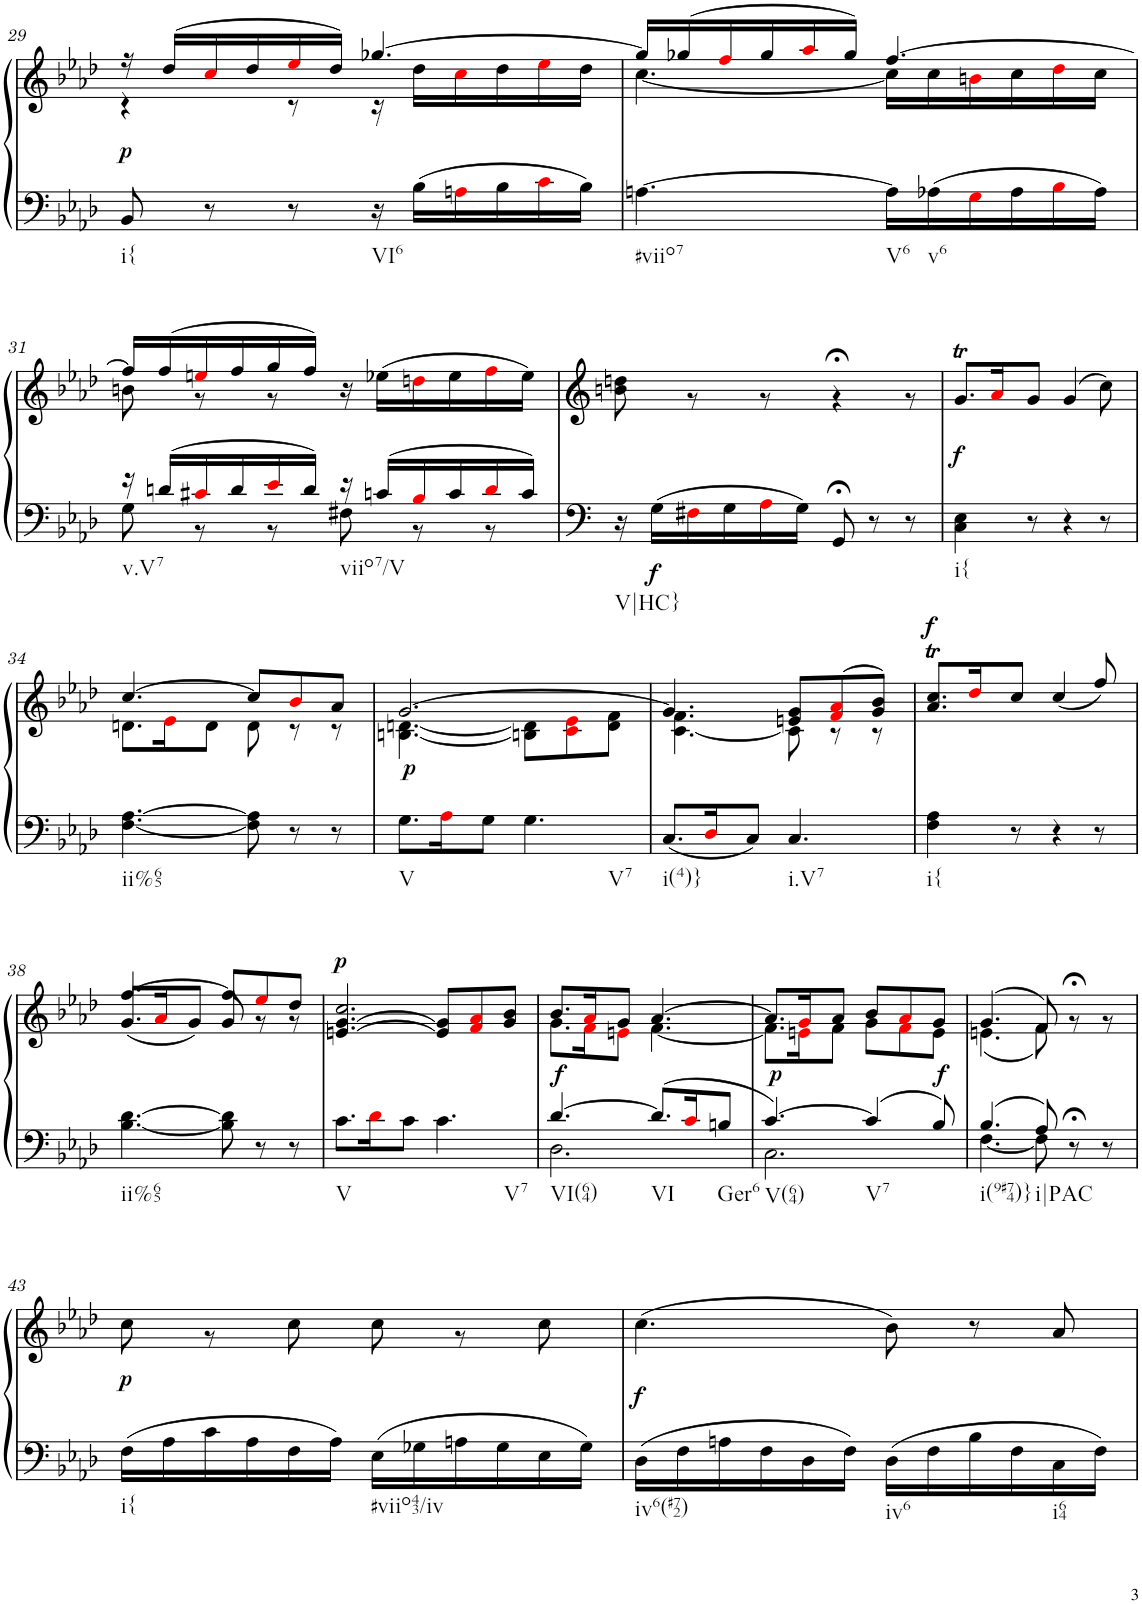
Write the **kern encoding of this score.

**kern	**kern	**dynam
*part1	*part1	*part1
*staff2	*staff1	*staff1/2
*I"Klavier linke Hand	*	*
!!LO:PB:g=z
*clefF4	*clefF4	*
*k[b-e-a-d-]	*k[b-e-a-d-]	*
*M6/8	*M6/8	*
=29	=29	=29
*	*^	*
!LO:TX:b:t=i{	!	!	!
!	!	!	!LO:DY:b
8BB-/	16r	4r	p
.	(16dd-/LL	.	.
8r	16cci/	.	.
.	16dd-/	.	.
8r	16ee-i/	8r	.
.	16dd-/JJ)	.	.
!LO:TX:b:t=VI6	!	!	!
16r	[4.gg-X/	16r	.
16B-\LL	.	16dd-\LL	.
16Ani\	.	16cci\	.
16B-\	.	16dd-\	.
16ci\	.	16ee-i\	.
16B-\JJ	.	16dd-\JJ	.
=30	=30	=30	=30
!LO:TX:b:t=#viio7	!	!	!
[4.An\	16gg-/LL]	[4.cc\	.
.	(16gg-X/	.	.
.	16ffi/	.	.
.	16gg-/	.	.
.	16aa-i/	.	.
.	16gg-/JJ)	.	.
!LO:TX:b:t=V6	!	!	!
16A\LL]	[4.ff/	16cc\LL]	.
!LO:TX:b:t=v6	!	!	!
16A-X\	.	16cc\	.
16Gi\	.	16bni\	.
16A-\	.	16cc\	.
16B-i\	.	16dd-i\	.
16A-\JJ	.	16cc\JJ	.
!!LO:LB:g=z	!!
=31	=31	=31	=31
*^	*	*	*
!LO:TX:b:t=v.V7	!	!	!	!
16r	8G\	16ff/LL]	8bn\	.
16dn/LL	.	(16ff/	.	.
16c#Xi/	8r	16eeni/	8r	.
16d/	.	16ff/	.	.
16e-i/	8r	16gg/	8r	.
16d/JJ	.	16ff/JJ)	.	.
!LO:TX:b:t=viio7/V	!	!	!	!
16r	8F#X\	16r	4.ryy	.
16cn/LL	.	(16ee-X\LL	.	.
16B-i/	8r	16ddni\	.	.
16c/	.	16ee-\	.	.
16di/	8r	16ffi\	.	.
16c/JJ	.	16ee-\JJ)	.	.
*v	*v	*	*	*
=32	=32	=32	=32
!LO:TX:b:t=V|HC}	!	!	!
16r	2.ryy	8bn\ 8ddn\	.
!	!	!	!LO:DY:b=2
16G\LL	.	.	f
16F#Xi\	.	8r	.
16G\	.	.	.
16A-i\	.	8r	.
16G\JJ	.	.	.
8GG;</	.	4r;<	.
8r	.	.	.
8r	.	8r	.
=33	=33	=33	=33
!LO:TX:b:t=i{	!	!	!
!	!	!	!LO:DY:b
*	*v	*v	*
4C\ 4E-\	8.gt/L	f
.	16a-i/K	.
8r	8g/J	.
4r	(4g/	.
8r	8cc\)	.
!!LO:LB:g=z
=34	=34	=34
*	*^	*
!LO:TX:b:t=ii%65	!	!	!
[4.F\ [4.A-\	[4.cc/	8.dn\L	.
.	.	16e-i\K	.
.	.	8d\J	.
8F\] 8A-\]	8cc/L]	8d\	.
8r	8b-i/	8r	.
8r	8a-/J	8r	.
=35	=35	=35	=35
!LO:TX:b:t=V	!	!	!
!	!	!	!LO:DY:b
8.G\L	[2.g/	[4.Bn\ [4.dn\	p
16A-i\K	.	.	.
8G\J	.	.	.
!LO:TX:b:t=V7	!	!	!
4.G\	.	8Bn\] 8d\]L	.
.	.	8ci\ 8e-i\	.
.	.	8d\ 8f\J	.
=36	=36	=36	=36
!LO:TX:b:t=i(4)}	!	!	!
8.C/L	4.g/]	[4.c\ 4.f\	.
16D-i/K	.	.	.
8C/J	.	.	.
!LO:TX:b:t=i.V7	!	!	!
4.C/	8en/ 8g/L	8c\]	.
.	(8fi/ 8a-i/	8r	.
.	8g/ 8b-/J)	8r	.
=37	=37	=37	=37
!LO:TX:b:t=i{	!	!	!
!	!	!	!LO:DY:a
4F\ 4A-\	2.ryy	8.a-/T 8.cc/TL	f
.	.	16dd-i/K	.
8r	.	8cc/J	.
4r	.	(4cc/	.
8r	.	8ff/)	.
!!LO:LB:g=z	!!
=38	=38	=38	=38
!LO:TX:b:t=ii%65	!	!	!
[4.B-\ [4.d-\	[4.ff/	(8.g/L	.
.	.	16a-i/K	.
.	.	8g/J)	.
8B-\] 8d-\]	8ff/L]	8g/	.
8r	8ee-i/	8r	.
8r	8dd-/J	8r	.
=39	=39	=39	=39
!LO:TX:b:t=V	!	!	!
!	!	!	!LO:DY:a
8.c\L	2.cc/	[4.en/ [4.g/	p
16d-i\K	.	.	.
8c\J	.	.	.
!LO:TX:b:t=V7	!	!	!
4.c\	.	8e/] 8g/]L	.
.	.	8fi/ 8a-i/	.
.	.	8g/ 8b-/J	.
=40	=40	=40	=40
*^	*	*	*
!LO:TX:b:t=VI(64)	!	!	!	!
!	!	!	!	!LO:DY:b
[4.d-/	2.D-\	8.b-/L	8.g\L	f
.	.	16a-i/K	16fi\K	.
.	.	8g/J	8eni\J	.
!LO:TX:b:t=VI	!	!	!	!
8.d-/L]	.	[4.a-/	[4.f\	.
16ci/K	.	.	.	.
!LO:TX:b:t=Ger6	!	!	!	!
8Bn/J	.	.	.	.
=41	=41	=41	=41	=41
!LO:TX:b:t=V(64)	!	!	!	!
!	!	!	!	!LO:DY:b
[4.c/	2.C\	8.a-/L]	8.f\L]	p
.	.	16gi/K	16eni\K	.
.	.	8a-/J	8f\J	.
!LO:TX:b:t=V7	!	!	!	!
4c/]	.	8b-/L	8g\L	.
.	.	8a-i/	8fi\	.
!	!	!	!	!LO:DY:b
8B-/	.	8g/J	8e\J	f
=42	=42	=42	=42	=42
!LO:TX:b:t=i(9#74)}	!	!	!	!
4.B-/	[4.F\	(4.g/	(4.en\	.
!LO:TX:b:t=i|PAC	!	!	!	!
8A-/	8F\]	8f/)	8f\)	.
8r;<	4ryy	8ryy	8r;<	.
8r	.	8ryy	8r	.
*v	*v	*	*	*
!!LO:LB:g=z	!!
=43	=43	=43	=43
!LO:TX:b:t=i{	!	!	!
!	!	!	!LO:DY:b
16F\LL	2.ryy	8cc\	p
16A-\	.	.	.
16c\	.	8r	.
16A-\	.	.	.
16F\	.	8cc\	.
16A-\JJ	.	.	.
!LO:TX:b:t=#viio43/iv	!	!	!
16E-\LL	.	8cc\	.
16G-X\	.	.	.
16An\	.	8r	.
16G-\	.	.	.
16E-\	.	8cc\	.
16G-\JJ	.	.	.
*	*v	*v	*
=44	=44	=44
!LO:TX:b:t=iv6(#72)	!	!
!	!	!LO:DY:b
16D-\LL	(4.cc\	f
16F\	.	.
16An\	.	.
16F\	.	.
16D-\	.	.
16F\JJ	.	.
!LO:TX:b:t=iv6	!	!
16D-\LL	8b-\)	.
16F\	.	.
16B-\	8r	.
16F\	.	.
!LO:TX:b:t=i64	!	!
16C\	8a-/	.
16F\JJ	.	.
=	=	=
*-	*-	*-
